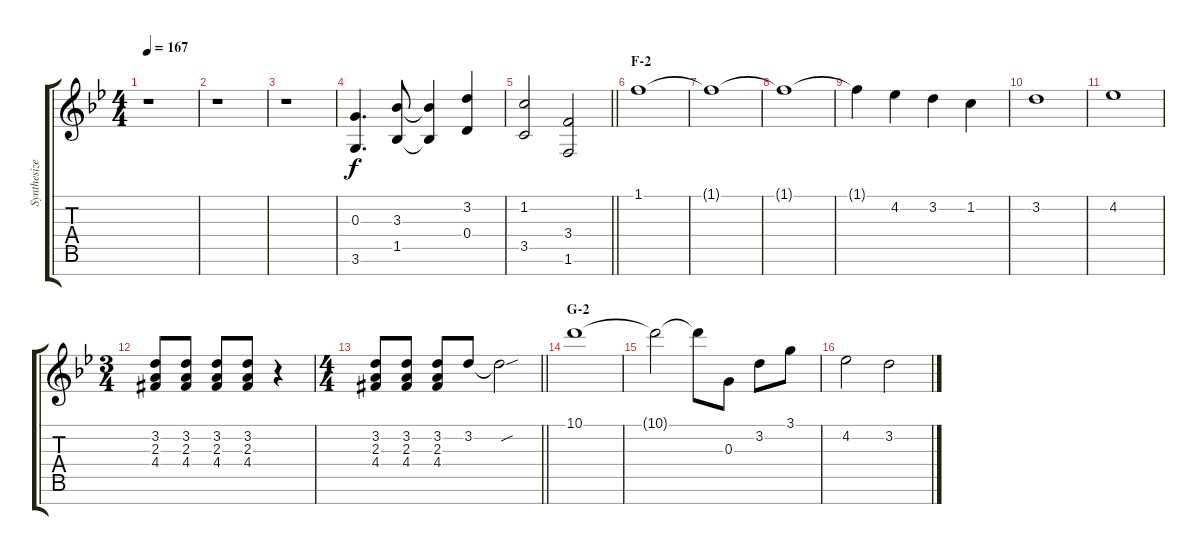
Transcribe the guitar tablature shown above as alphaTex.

\track ("Synthesizer" "Synthesize") {instrument fx5brightness}
\staff {score tabs}
\tuning (E5 B4 G4 D4 A3 E3 B2) {hide}
\ts (4 4)
\tempo 167
\clef g2
\ks bb
r.1{dy f} |
r.1 |
r.1 |
(0.3 3.6).4{d} (3.3 1.5).8 (3.3{t} 1.5{t}).4 (3.2 0.4).4 |
\barLineRight lightlight
(1.2 3.5).2 (3.4 1.6).2 |
\section ("" "F-2")
1.1.1 |
1.1{t}.1 |
1.1{t}.1 |
1.1{t}.4 4.2.4 3.2.4 1.2.4 |
3.2.1 |
4.2.1 |
\ts (3 4)
(3.2 2.3 4.4{acc #}).8 (3.2 2.3 4.4{acc #}).8 (3.2 2.3 4.4{acc #}).8 (3.2 2.3 4.4{acc #}).8 r.4 |
\ts (4 4)
\barLineRight lightlight
(3.2 2.3 4.4{acc #}).8 (3.2 2.3 4.4{acc #}).8 (3.2 2.3 4.4{acc #}).8 3.2.8 3.2{sou t}.2 |
\section ("" "G-2")
10.1.1 |
10.1{t}.2 10.1{t}.8 0.3.8 3.2.8 3.1.8 |
4.2.2 3.2.2
